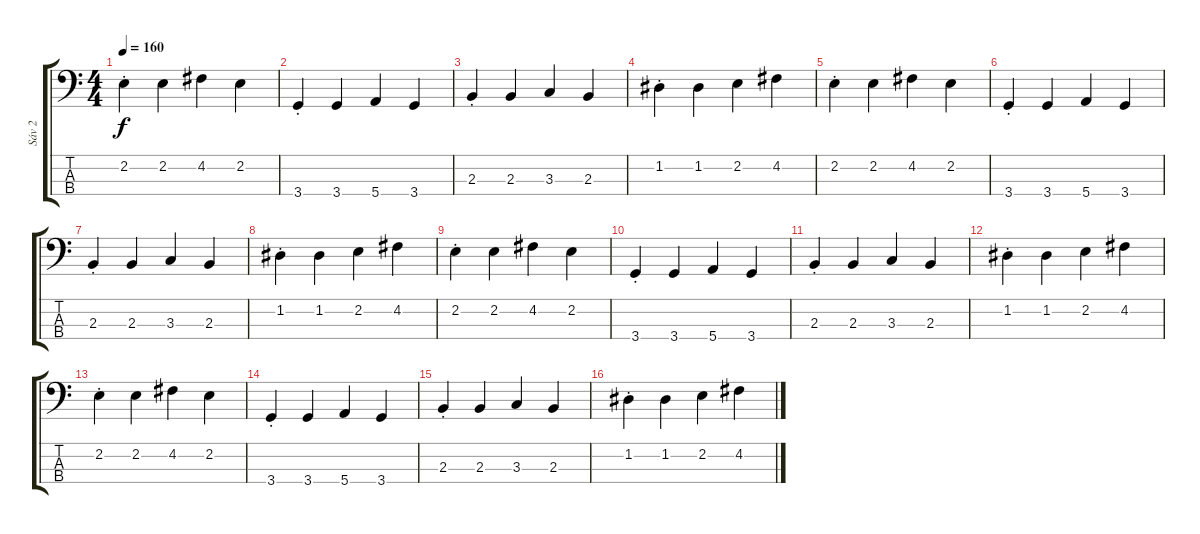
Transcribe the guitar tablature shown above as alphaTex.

\track ("Sáv 2" "Sáv 2") {instrument electricbassfinger}
\staff {score tabs}
\tuning (G2 D2 A1 E1) {hide}
\ts (4 4)
\tempo 160
\clef f4
\ks c
2.2{st}.4{dy f} 2.2.4 4.2.4 2.2.4 |
3.4{st}.4 3.4.4 5.4.4 3.4.4 |
2.3{st}.4 2.3.4 3.3.4 2.3.4 |
1.2{st}.4 1.2.4 2.2.4 4.2.4 |
2.2{st}.4 2.2.4 4.2.4 2.2.4 |
3.4{st}.4 3.4.4 5.4.4 3.4.4 |
2.3{st}.4 2.3.4 3.3.4 2.3.4 |
1.2{st}.4 1.2.4 2.2.4 4.2.4 |
2.2{st}.4 2.2.4 4.2.4 2.2.4 |
3.4{st}.4 3.4.4 5.4.4 3.4.4 |
2.3{st}.4 2.3.4 3.3.4 2.3.4 |
1.2{st}.4 1.2.4 2.2.4 4.2.4 |
2.2{st}.4 2.2.4 4.2.4 2.2.4 |
3.4{st}.4 3.4.4 5.4.4 3.4.4 |
2.3{st}.4 2.3.4 3.3.4 2.3.4 |
1.2{st}.4 1.2.4 2.2.4 4.2.4
